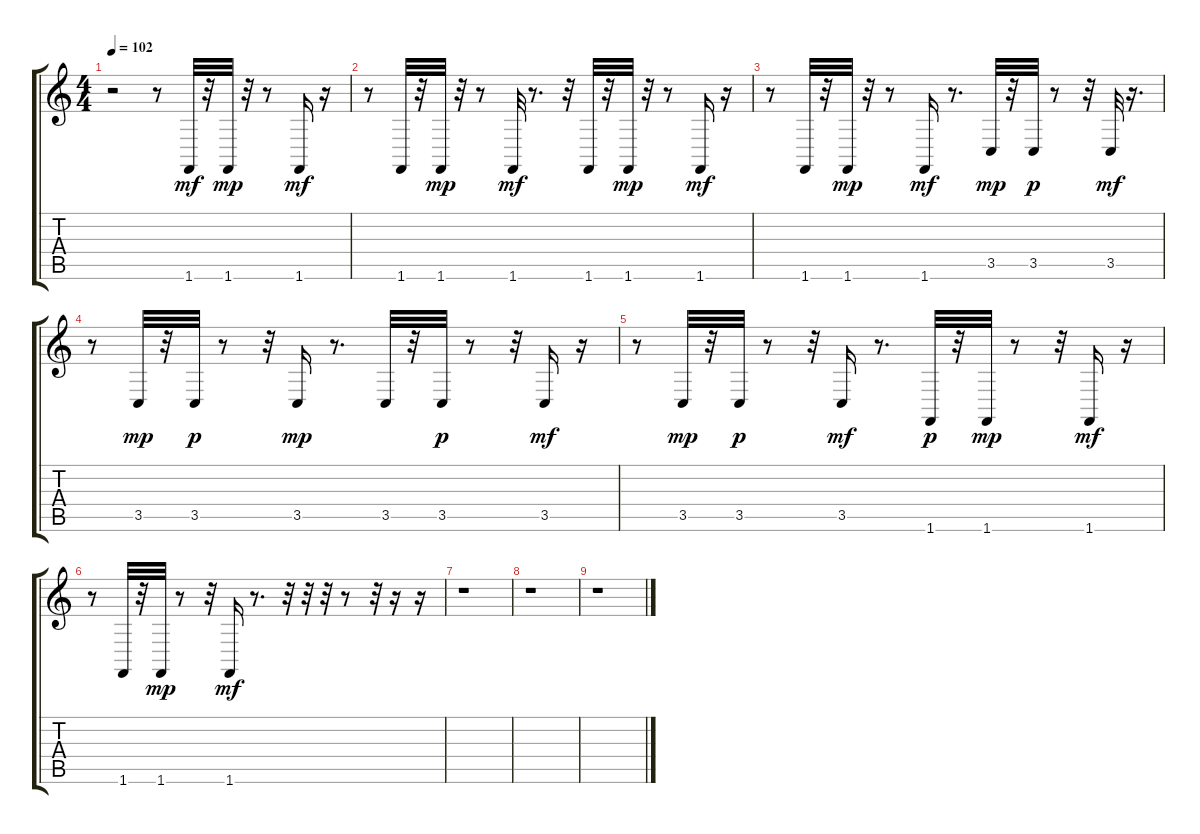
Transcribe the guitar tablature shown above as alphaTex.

\track "" {instrument honkytonkpiano}
\staff {score tabs}
\tuning (E4 B3 G3 D3 A2 E2) {hide}
\ts (4 4)
\tempo 102
\clef g2
\ks c
r.2{dy mf} r.8 1.6.32 r.32 1.6.32{dy mp} r.32 r.8 1.6.16{dy mf} r.16 |
r.8 1.6.32 r.32 1.6.32{dy mp} r.32 r.8 1.6.32{dy mf} r.8{d} r.32 1.6.32 r.32 1.6.32{dy mp} r.32 r.8 1.6.16{dy mf} r.16 |
r.8 1.6.32 r.32 1.6.32{dy mp} r.32 r.8 1.6.16{dy mf} r.8{d} 3.5.32{dy mp} r.32 3.5.32{dy p} r.8 r.32 3.5.32{dy mf} r.16{d} |
r.8 3.5.32{dy mp} r.32 3.5.32{dy p} r.8 r.32 3.5.16{dy mp} r.8{d} 3.5.32 r.32 3.5.32{dy p} r.8 r.32 3.5.16{dy mf} r.16 |
r.8 3.5.32{dy mp} r.32 3.5.32{dy p} r.8 r.32 3.5.16{dy mf} r.8{d} 1.6.32{dy p} r.32 1.6.32{dy mp} r.8 r.32 1.6.16{dy mf} r.16 |
r.8 1.6.32 r.32 1.6.32{dy mp} r.8 r.32 1.6.16{dy mf} r.8{d} r.32 r.32 r.32 r.8 r.32 r.16 r.16 |
r.1 |
r.1 |
r.1
